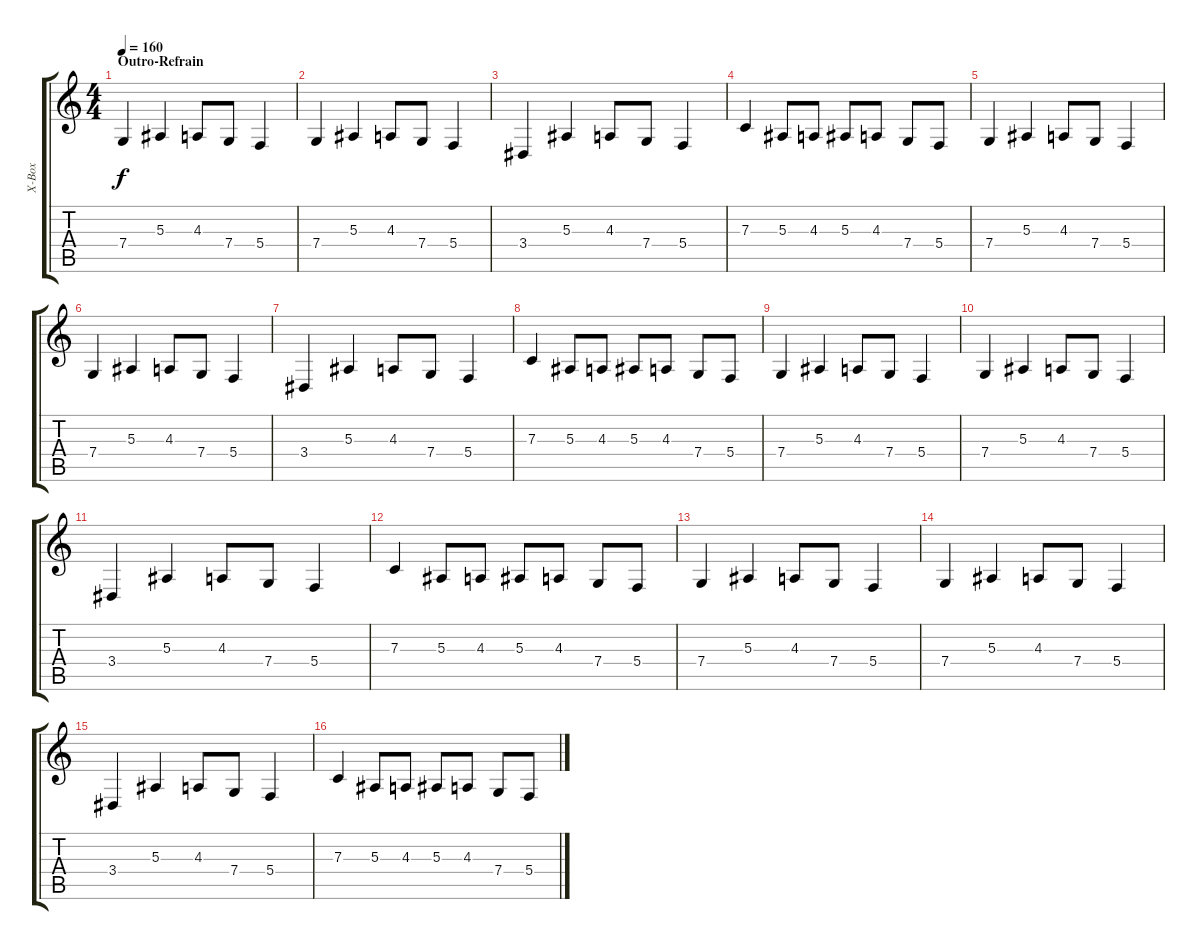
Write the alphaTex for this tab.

\track ("X-Box" "X-Box") {instrument musicbox}
\staff {score tabs}
\tuning (D4 A3 F3 C3 G2 D2) {hide}
\ts (4 4)
\section ("" "Outro-Refrain")
\tempo 160
\clef g2
\ks c
7.4.4{dy f} 5.3.4 4.3.8 7.4.8 5.4.4 |
7.4.4 5.3.4 4.3.8 7.4.8 5.4.4 |
3.4.4 5.3.4 4.3.8 7.4.8 5.4.4 |
7.3.4 5.3.8 4.3.8 5.3.8 4.3.8 7.4.8 5.4.8 |
7.4.4 5.3.4 4.3.8 7.4.8 5.4.4 |
7.4.4 5.3.4 4.3.8 7.4.8 5.4.4 |
3.4.4 5.3.4 4.3.8 7.4.8 5.4.4 |
7.3.4 5.3.8 4.3.8 5.3.8 4.3.8 7.4.8 5.4.8 |
7.4.4 5.3.4 4.3.8 7.4.8 5.4.4 |
7.4.4 5.3.4 4.3.8 7.4.8 5.4.4 |
3.4.4 5.3.4 4.3.8 7.4.8 5.4.4 |
7.3.4 5.3.8 4.3.8 5.3.8 4.3.8 7.4.8 5.4.8 |
7.4.4 5.3.4 4.3.8 7.4.8 5.4.4 |
7.4.4 5.3.4 4.3.8 7.4.8 5.4.4 |
3.4.4 5.3.4 4.3.8 7.4.8 5.4.4 |
7.3.4 5.3.8 4.3.8 5.3.8 4.3.8 7.4.8 5.4.8
